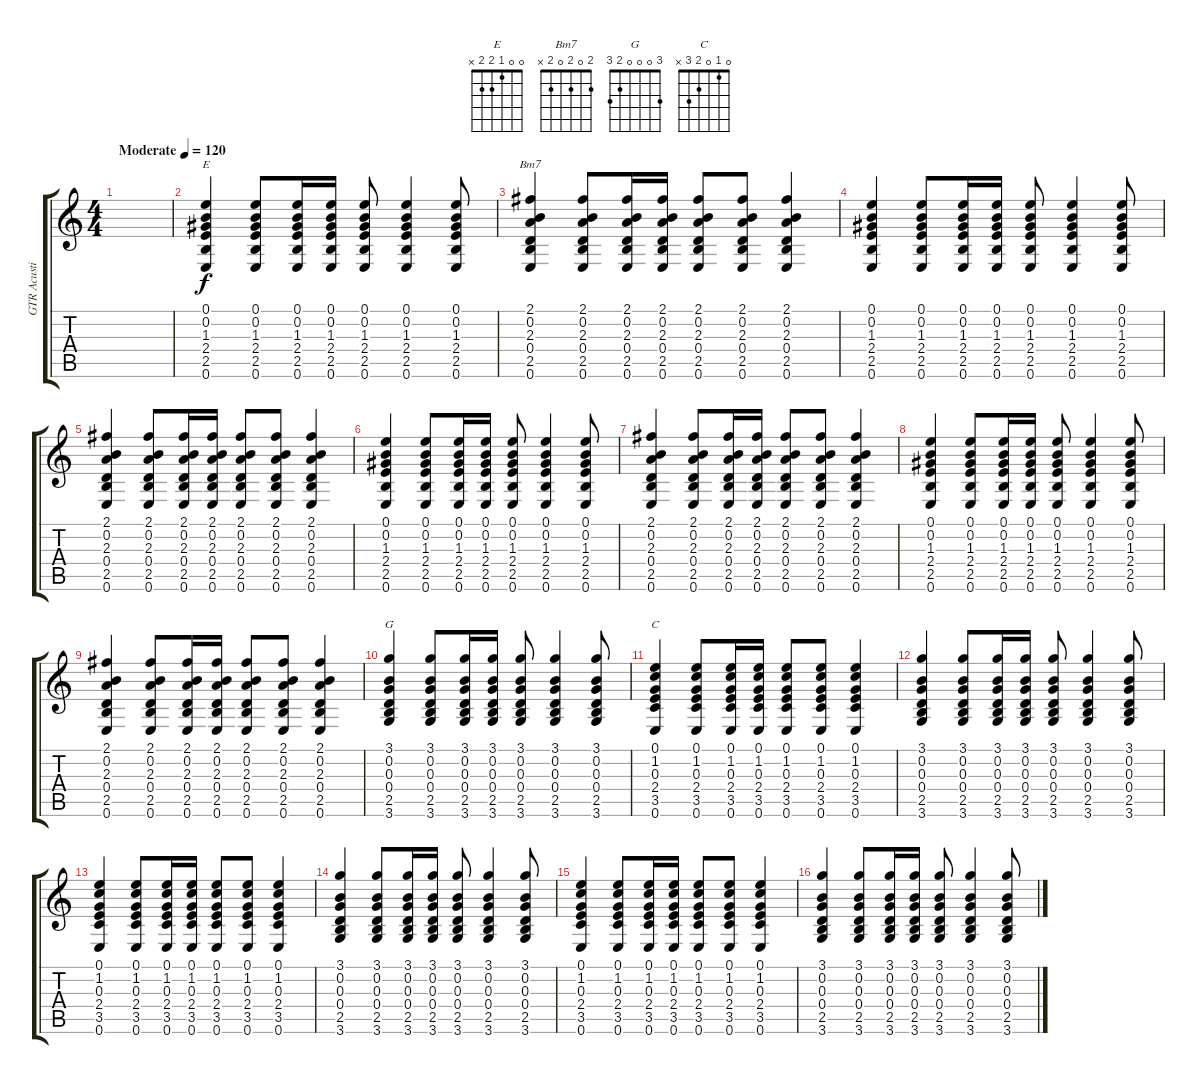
\track ("GTR Acustica" "GTR Acusti") {instrument acousticguitarsteel}
\staff {score tabs}
\tuning (E4 B3 G3 D3 A2 E2) {hide}
\chord ("E" 0 0 1 2 2 x)
\chord ("Bm7" 2 0 2 0 2 x)
\chord ("G" 3 0 0 0 2 3)
\chord ("C" 0 1 0 2 3 x)
\ts (4 4)
\tempo (120 "Moderate")
\clef g2
\ks c
|
(0.1 0.2 1.3 2.4 2.5 0.6).4{ch "E"} (0.1 0.2 1.3 2.4 2.5 0.6).8 (0.1 0.2 1.3 2.4 2.5 0.6).16 (0.1 0.2 1.3 2.4 2.5 0.6).16 (0.1 0.2 1.3 2.4 2.5 0.6).8 (0.1 0.2 1.3 2.4 2.5 0.6).4 (0.1 0.2 1.3 2.4 2.5 0.6).8 |
(2.1 0.2 2.3 0.4 2.5 0.6).4{ch "Bm7"} (2.1 0.2 2.3 0.4 2.5 0.6).8 (2.1 0.2 2.3 0.4 2.5 0.6).16 (2.1 0.2 2.3 0.4 2.5 0.6).16 (2.1 0.2 2.3 0.4 2.5 0.6).8 (2.1 0.2 2.3 0.4 2.5 0.6).8 (2.1 0.2 2.3 0.4 2.5 0.6).4 |
(0.1 0.2 1.3 2.4 2.5 0.6).4 (0.1 0.2 1.3 2.4 2.5 0.6).8 (0.1 0.2 1.3 2.4 2.5 0.6).16 (0.1 0.2 1.3 2.4 2.5 0.6).16 (0.1 0.2 1.3 2.4 2.5 0.6).8 (0.1 0.2 1.3 2.4 2.5 0.6).4 (0.1 0.2 1.3 2.4 2.5 0.6).8 |
(2.1 0.2 2.3 0.4 2.5 0.6).4 (2.1 0.2 2.3 0.4 2.5 0.6).8 (2.1 0.2 2.3 0.4 2.5 0.6).16 (2.1 0.2 2.3 0.4 2.5 0.6).16 (2.1 0.2 2.3 0.4 2.5 0.6).8 (2.1 0.2 2.3 0.4 2.5 0.6).8 (2.1 0.2 2.3 0.4 2.5 0.6).4 |
(0.1 0.2 1.3 2.4 2.5 0.6).4 (0.1 0.2 1.3 2.4 2.5 0.6).8 (0.1 0.2 1.3 2.4 2.5 0.6).16 (0.1 0.2 1.3 2.4 2.5 0.6).16 (0.1 0.2 1.3 2.4 2.5 0.6).8 (0.1 0.2 1.3 2.4 2.5 0.6).4 (0.1 0.2 1.3 2.4 2.5 0.6).8 |
(2.1 0.2 2.3 0.4 2.5 0.6).4 (2.1 0.2 2.3 0.4 2.5 0.6).8 (2.1 0.2 2.3 0.4 2.5 0.6).16 (2.1 0.2 2.3 0.4 2.5 0.6).16 (2.1 0.2 2.3 0.4 2.5 0.6).8 (2.1 0.2 2.3 0.4 2.5 0.6).8 (2.1 0.2 2.3 0.4 2.5 0.6).4 |
(0.1 0.2 1.3 2.4 2.5 0.6).4 (0.1 0.2 1.3 2.4 2.5 0.6).8 (0.1 0.2 1.3 2.4 2.5 0.6).16 (0.1 0.2 1.3 2.4 2.5 0.6).16 (0.1 0.2 1.3 2.4 2.5 0.6).8 (0.1 0.2 1.3 2.4 2.5 0.6).4 (0.1 0.2 1.3 2.4 2.5 0.6).8 |
(2.1 0.2 2.3 0.4 2.5 0.6).4 (2.1 0.2 2.3 0.4 2.5 0.6).8 (2.1 0.2 2.3 0.4 2.5 0.6).16 (2.1 0.2 2.3 0.4 2.5 0.6).16 (2.1 0.2 2.3 0.4 2.5 0.6).8 (2.1 0.2 2.3 0.4 2.5 0.6).8 (2.1 0.2 2.3 0.4 2.5 0.6).4 |
(3.1 0.2 0.3 0.4 2.5 3.6).4{ch "G"} (3.1 0.2 0.3 0.4 2.5 3.6).8 (3.1 0.2 0.3 0.4 2.5 3.6).16 (3.1 0.2 0.3 0.4 2.5 3.6).16 (3.1 0.2 0.3 0.4 2.5 3.6).8 (3.1 0.2 0.3 0.4 2.5 3.6).4 (3.1 0.2 0.3 0.4 2.5 3.6).8 |
(0.1 1.2 0.3 2.4 3.5 0.6).4{ch "C"} (0.1 1.2 0.3 2.4 3.5 0.6).8 (0.1 1.2 0.3 2.4 3.5 0.6).16 (0.1 1.2 0.3 2.4 3.5 0.6).16 (0.1 1.2 0.3 2.4 3.5 0.6).8 (0.1 1.2 0.3 2.4 3.5 0.6).8 (0.1 1.2 0.3 2.4 3.5 0.6).4 |
(3.1 0.2 0.3 0.4 2.5 3.6).4 (3.1 0.2 0.3 0.4 2.5 3.6).8 (3.1 0.2 0.3 0.4 2.5 3.6).16 (3.1 0.2 0.3 0.4 2.5 3.6).16 (3.1 0.2 0.3 0.4 2.5 3.6).8 (3.1 0.2 0.3 0.4 2.5 3.6).4 (3.1 0.2 0.3 0.4 2.5 3.6).8 |
(0.1 1.2 0.3 2.4 3.5 0.6).4 (0.1 1.2 0.3 2.4 3.5 0.6).8 (0.1 1.2 0.3 2.4 3.5 0.6).16 (0.1 1.2 0.3 2.4 3.5 0.6).16 (0.1 1.2 0.3 2.4 3.5 0.6).8 (0.1 1.2 0.3 2.4 3.5 0.6).8 (0.1 1.2 0.3 2.4 3.5 0.6).4 |
(3.1 0.2 0.3 0.4 2.5 3.6).4 (3.1 0.2 0.3 0.4 2.5 3.6).8 (3.1 0.2 0.3 0.4 2.5 3.6).16 (3.1 0.2 0.3 0.4 2.5 3.6).16 (3.1 0.2 0.3 0.4 2.5 3.6).8 (3.1 0.2 0.3 0.4 2.5 3.6).4 (3.1 0.2 0.3 0.4 2.5 3.6).8 |
(0.1 1.2 0.3 2.4 3.5 0.6).4 (0.1 1.2 0.3 2.4 3.5 0.6).8 (0.1 1.2 0.3 2.4 3.5 0.6).16 (0.1 1.2 0.3 2.4 3.5 0.6).16 (0.1 1.2 0.3 2.4 3.5 0.6).8 (0.1 1.2 0.3 2.4 3.5 0.6).8 (0.1 1.2 0.3 2.4 3.5 0.6).4 |
(3.1 0.2 0.3 0.4 2.5 3.6).4 (3.1 0.2 0.3 0.4 2.5 3.6).8 (3.1 0.2 0.3 0.4 2.5 3.6).16 (3.1 0.2 0.3 0.4 2.5 3.6).16 (3.1 0.2 0.3 0.4 2.5 3.6).8 (3.1 0.2 0.3 0.4 2.5 3.6).4 (3.1 0.2 0.3 0.4 2.5 3.6).8
